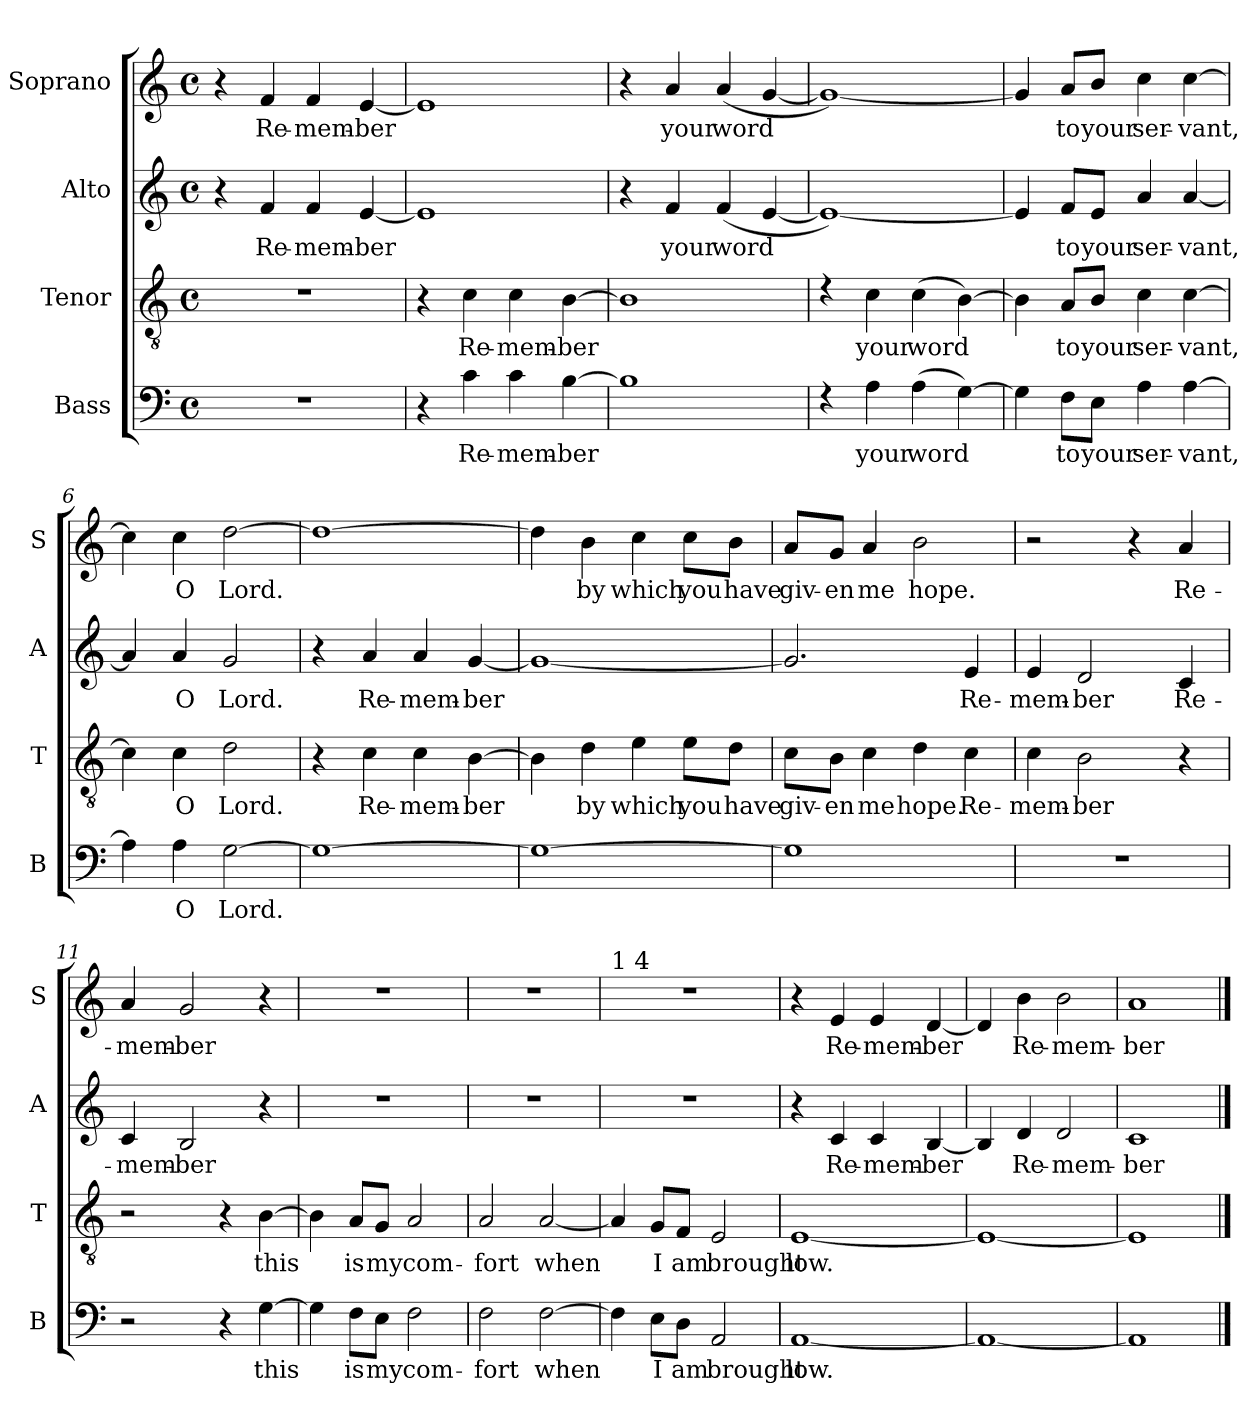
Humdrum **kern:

**kern	**text	**kern	**text	**kern	**text	**kern	**text
*part4	*part4	*part3	*part3	*part2	*part2	*part1	*part1
*staff4	*staff4	*staff3	*staff3	*staff2	*staff2	*staff1	*staff1
*I"Bass	*	*I"Tenor	*	*I"Alto	*	*I"Soprano	*
*I'B	*	*I'T	*	*I'A	*	*I'S	*
*clefF4	*	*clefGv2	*	*clefG2	*	*clefG2	*
*k[]	*	*k[]	*	*k[]	*	*k[]	*
*C:	*	*C:	*	*C:	*	*C:	*
*M4/4	*	*M4/4	*	*M4/4	*	*M4/4	*
*met(c)	*	*met(c)	*	*met(c)	*	*met(c)	*
=1	=1	=1	=1	=1	=1	=1	=1
1r	.	1r	.	4r	.	4r	.
!	!	!	!	!	!LO:LY:b	!	!LO:LY:b
.	.	.	.	4f/	Re-	4f/	Re-
!	!	!	!	!	!LO:LY:b	!	!LO:LY:b
.	.	.	.	4f/	-mem-	4f/	-mem-
!	!	!	!	!	!LO:LY:b	!	!LO:LY:b
.	.	.	.	[<4e/	-ber	[<4e/	-ber
=2	=2	=2	=2	=2	=2	=2	=2
4r	.	4r	.	1e]	.	1e]	.
!	!LO:LY:b	!	!LO:LY:b	!	!	!	!
4c\	Re-	4c\	Re-	.	.	.	.
!	!LO:LY:b	!	!LO:LY:b	!	!	!	!
4c\	-mem-	4c\	-mem-	.	.	.	.
!	!LO:LY:b	!	!LO:LY:b	!	!	!	!
[>4B\	-ber	[>4B\	-ber	.	.	.	.
=3	=3	=3	=3	=3	=3	=3	=3
1B]	.	1B]	.	4r	.	4r	.
!	!	!	!	!	!LO:LY:b	!	!LO:LY:b
.	.	.	.	4f/	your	4a/	your
!	!	!	!	!	!LO:LY:b	!	!LO:LY:b
.	.	.	.	(<4f/	word	(<4a/	word
.	.	.	.	[<4e/	.	[<4g/	.
=4	=4	=4	=4	=4	=4	=4	=4
4rE	.	4rc	.	1e_)	.	1g_)	.
!	!LO:LY:b	!	!LO:LY:b	!	!	!	!
4A\	your	4c\	your	.	.	.	.
!	!LO:LY:b	!	!LO:LY:b	!	!	!	!
(>4A\	word	(>4c\	word	.	.	.	.
[<4G\)	.	[<4B\)	.	.	.	.	.
!!LO:LB:g=z
=5	=5	=5	=5	=5	=5	=5	=5
4G\]	.	4B\]	.	4e/]	.	4g/]	.
!	!LO:LY:b	!	!LO:LY:b	!	!LO:LY:b	!	!LO:LY:b
8F\L	to	8A/L	to	8f/L	to	8a/L	to
!	!LO:LY:b	!	!LO:LY:b	!	!LO:LY:b	!	!LO:LY:b
8E\J	your	8B/J	your	8e/J	your	8b/J	your
!	!LO:LY:b	!	!LO:LY:b	!	!LO:LY:b	!	!LO:LY:b
4A\	ser-	4c\	ser-	4a/	ser-	4cc\	ser-
!	!LO:LY:b	!	!LO:LY:b	!	!LO:LY:b	!	!LO:LY:b
[>4A\	-vant,	[>4c\	-vant,	[<4a/	-vant,	[>4cc\	-vant,
=6	=6	=6	=6	=6	=6	=6	=6
4A\]	.	4c\]	.	4a/]	.	4cc\]	.
!	!LO:LY:b	!	!LO:LY:b	!	!LO:LY:b	!	!LO:LY:b
4A\	O	4c\	O	4a/	O	4cc\	O
!	!LO:LY:b	!	!LO:LY:b	!	!LO:LY:b	!	!LO:LY:b
[>2G\	Lord.	2d\	Lord.	2g/	Lord.	[>2dd\	Lord.
=7	=7	=7	=7	=7	=7	=7	=7
1G_	.	4r	.	4r	.	1dd_	.
!	!	!	!LO:LY:b	!	!LO:LY:b	!	!
.	.	4c\	Re-	4a/	Re-	.	.
!	!	!	!LO:LY:b	!	!LO:LY:b	!	!
.	.	4c\	-mem-	4a/	-mem-	.	.
!	!	!	!LO:LY:b	!	!LO:LY:b	!	!
.	.	[>4B\	-ber	[<4g/	-ber	.	.
=8	=8	=8	=8	=8	=8	=8	=8
1G_	.	4B\]	.	1g_	.	4dd\]	.
!	!	!	!LO:LY:b	!	!	!	!LO:LY:b
.	.	4d\	by	.	.	4b\	by
!	!	!	!LO:LY:b	!	!	!	!LO:LY:b
.	.	4e\	which	.	.	4cc\	which
!	!	!	!LO:LY:b	!	!	!	!LO:LY:b
.	.	8e\L	you	.	.	8cc\L	you
!	!	!	!LO:LY:b	!	!	!	!LO:LY:b
.	.	8d\J	have	.	.	8b\J	have
!!LO:PB:g=z
=9	=9	=9	=9	=9	=9	=9	=9
!	!	!	!LO:LY:b	!	!	!	!LO:LY:b
1G]	.	8c\L	giv-	2.g/]	.	8a/L	giv-
!	!	!	!LO:LY:b:rj	!	!	!	!LO:LY:b:rj
.	.	8B\J	-en	.	.	8g/J	-en
!	!	!	!LO:LY:b	!	!	!	!LO:LY:b
.	.	4c\	me	.	.	4a/	me
!	!	!	!LO:LY:b	!	!	!	!LO:LY:b
.	.	4d\	hope.	.	.	2b\	hope.
!	!	!	!LO:LY:b	!	!LO:LY:b	!	!
.	.	4c\	Re-	4e/	Re-	.	.
=10	=10	=10	=10	=10	=10	=10	=10
!	!	!	!LO:LY:b	!	!LO:LY:b	!	!
1r	.	4c\	-mem-	4e/	-mem-	2r	.
!	!	!	!LO:LY:b:rj	!	!LO:LY:b:rj	!	!
.	.	2B\	-ber	2d/	-ber	.	.
.	.	.	.	.	.	4r	.
!	!	!	!	!	!LO:LY:b	!	!LO:LY:b
.	.	4r	.	4c/	Re-	4a/	Re-
=11	=11	=11	=11	=11	=11	=11	=11
!	!	!	!	!	!LO:LY:b	!	!LO:LY:b
2r	.	2r	.	4c/	-mem-	4a/	-mem-
!	!	!	!	!	!LO:LY:b:rj	!	!LO:LY:b:rj
.	.	.	.	2B/	-ber	2g/	-ber
4r	.	4r	.	.	.	.	.
!	!LO:LY:b	!	!LO:LY:b	!	!	!	!
[>4G\	this	[>4B\	this	4r	.	4r	.
=12	=12	=12	=12	=12	=12	=12	=12
4G\]	.	4B\]	.	1r	.	1r	.
!	!LO:LY:b	!	!LO:LY:b	!	!	!	!
8F\L	is	8A/L	is	.	.	.	.
!	!LO:LY:b	!	!LO:LY:b	!	!	!	!
8E\J	my	8G/J	my	.	.	.	.
!	!LO:LY:b	!	!LO:LY:b	!	!	!	!
2F\	com-	2A/	com-	.	.	.	.
=13	=13	=13	=13	=13	=13	=13	=13
!	!LO:LY:b	!	!LO:LY:b	!	!	!	!
2F\	-fort	2A/	-fort	1r	.	1r	.
!	!LO:LY:b	!	!LO:LY:b	!	!	!	!
[<2F\	when	[<2A/	when	.	.	.	.
!!LO:LB:g=z
=14	=14	=14	=14	=14	=14	=14	=14
!	!	!	!	!	!	!LO:TX:a:t=1 4	!
4F\]	.	4A/]	.	1r	.	1r	.
!	!LO:LY:b	!	!LO:LY:b	!	!	!	!
8E\L	I	8G/L	I	.	.	.	.
!	!LO:LY:b	!	!LO:LY:b	!	!	!	!
8D\J	am	8F/J	am	.	.	.	.
!	!LO:LY:b	!	!LO:LY:b	!	!	!	!
2AA/	brought	2E/	brought	.	.	.	.
=15	=15	=15	=15	=15	=15	=15	=15
!	!LO:LY:b	!	!LO:LY:b	!	!	!	!
[<1AA	low.	[<1E	low.	4r	.	4ra	.
!	!	!	!	!	!LO:LY:b	!	!LO:LY:b
.	.	.	.	4c/	Re-	4e/	Re-
!	!	!	!	!	!LO:LY:b	!	!LO:LY:b
.	.	.	.	4c/	-mem-	4e/	-mem-
!	!	!	!	!	!LO:LY:b	!	!LO:LY:b
.	.	.	.	[<4B/	-ber	[<4d/	-ber
=16	=16	=16	=16	=16	=16	=16	=16
1AA_	.	1E_	.	4B/]	.	4d/]	.
!	!	!	!	!	!LO:LY:b	!	!LO:LY:b
.	.	.	.	4d/	Re-	4b\	Re-
!	!	!	!	!	!LO:LY:b	!	!LO:LY:b
.	.	.	.	2d/	-mem-	2b\	-mem-
=17	=17	=17	=17	=17	=17	=17	=17
!	!	!	!	!	!LO:LY:b	!	!LO:LY:b
1AA]	.	1E]	.	1c	-ber	1a	-ber
==	==	==	==	==	==	==	==
*-	*-	*-	*-	*-	*-	*-	*-
